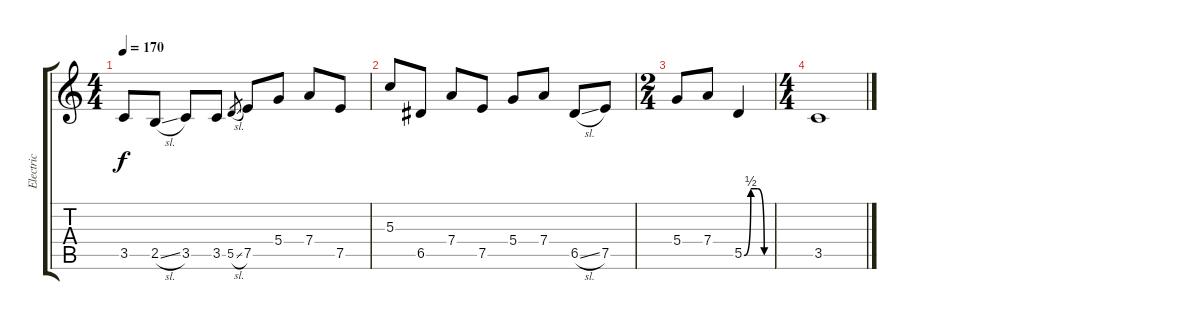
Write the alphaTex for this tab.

\track ("Electric" "Electric") {instrument electricguitarclean}
\staff {score tabs}
\tuning (E4 B3 G3 D3 A2 E2) {hide}
\ts (4 4)
\tempo 170
\clef g2
\ks c
3.5.8{dy f} 2.5{sl}.8 3.5.8 3.5.8 5.5{sl}.8{gr} 7.5.8 5.4.8 7.4.8 7.5.8 |
5.3.8 6.5.8 7.4.8 7.5.8 5.4.8 7.4.8 6.5{sl}.8 7.5.8 |
\ts (2 4)
5.4.8 7.4.8 5.5{be (custom 0 0 15 2 30 2 45 0 60 0)}.4 |
\ts (4 4)
3.5.1
